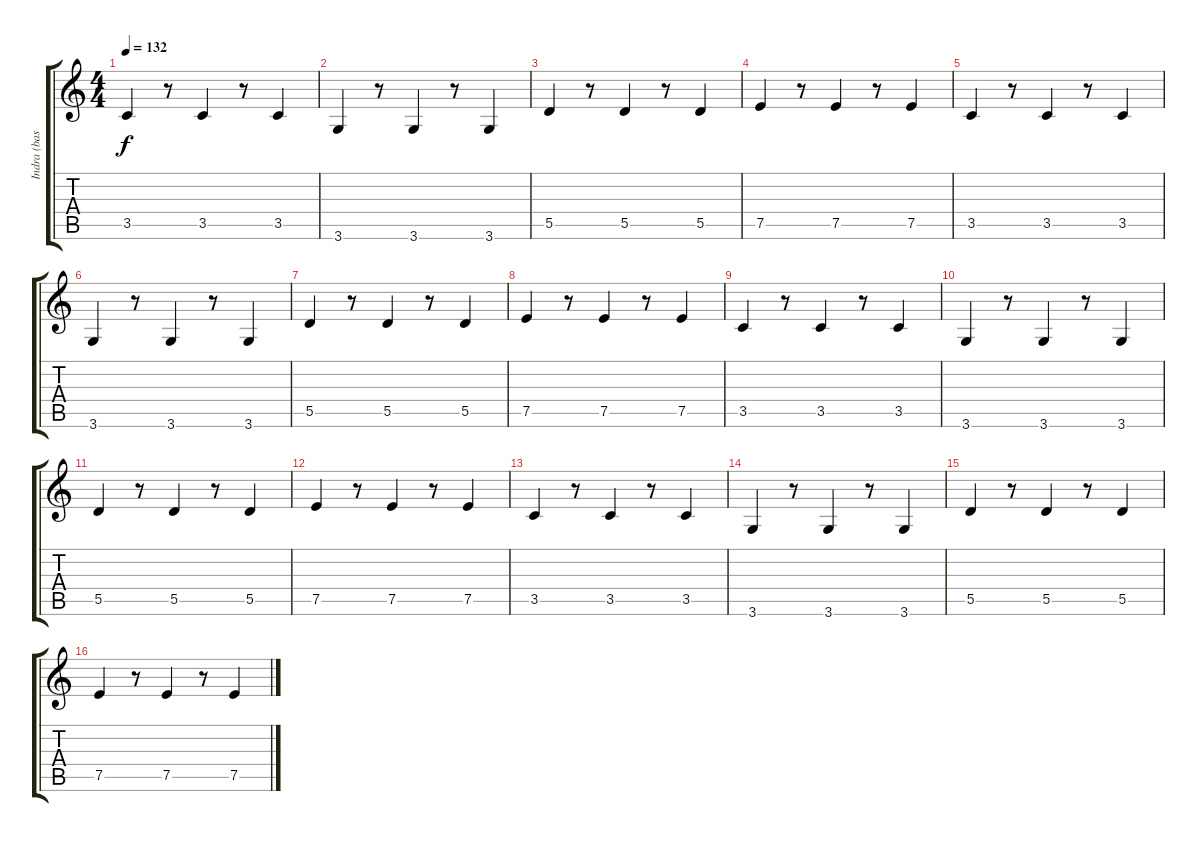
\track ("Indra (bass)" "Indra (bas") {instrument electricbasspick}
\staff {score tabs}
\tuning (E4 B3 G3 D3 A2 E2) {hide}
\ts (4 4)
\tempo 132
\clef g2
\ks c
3.5.4{dy f} r.8 3.5.4 r.8 3.5.4 |
3.6.4 r.8 3.6.4 r.8 3.6.4 |
5.5.4 r.8 5.5.4 r.8 5.5.4 |
7.5.4 r.8 7.5.4 r.8 7.5.4 |
3.5.4 r.8 3.5.4 r.8 3.5.4 |
3.6.4 r.8 3.6.4 r.8 3.6.4 |
5.5.4 r.8 5.5.4 r.8 5.5.4 |
7.5.4 r.8 7.5.4 r.8 7.5.4 |
3.5.4 r.8 3.5.4 r.8 3.5.4 |
3.6.4 r.8 3.6.4 r.8 3.6.4 |
5.5.4 r.8 5.5.4 r.8 5.5.4 |
7.5.4 r.8 7.5.4 r.8 7.5.4 |
3.5.4 r.8 3.5.4 r.8 3.5.4 |
3.6.4 r.8 3.6.4 r.8 3.6.4 |
5.5.4 r.8 5.5.4 r.8 5.5.4 |
7.5.4 r.8 7.5.4 r.8 7.5.4
